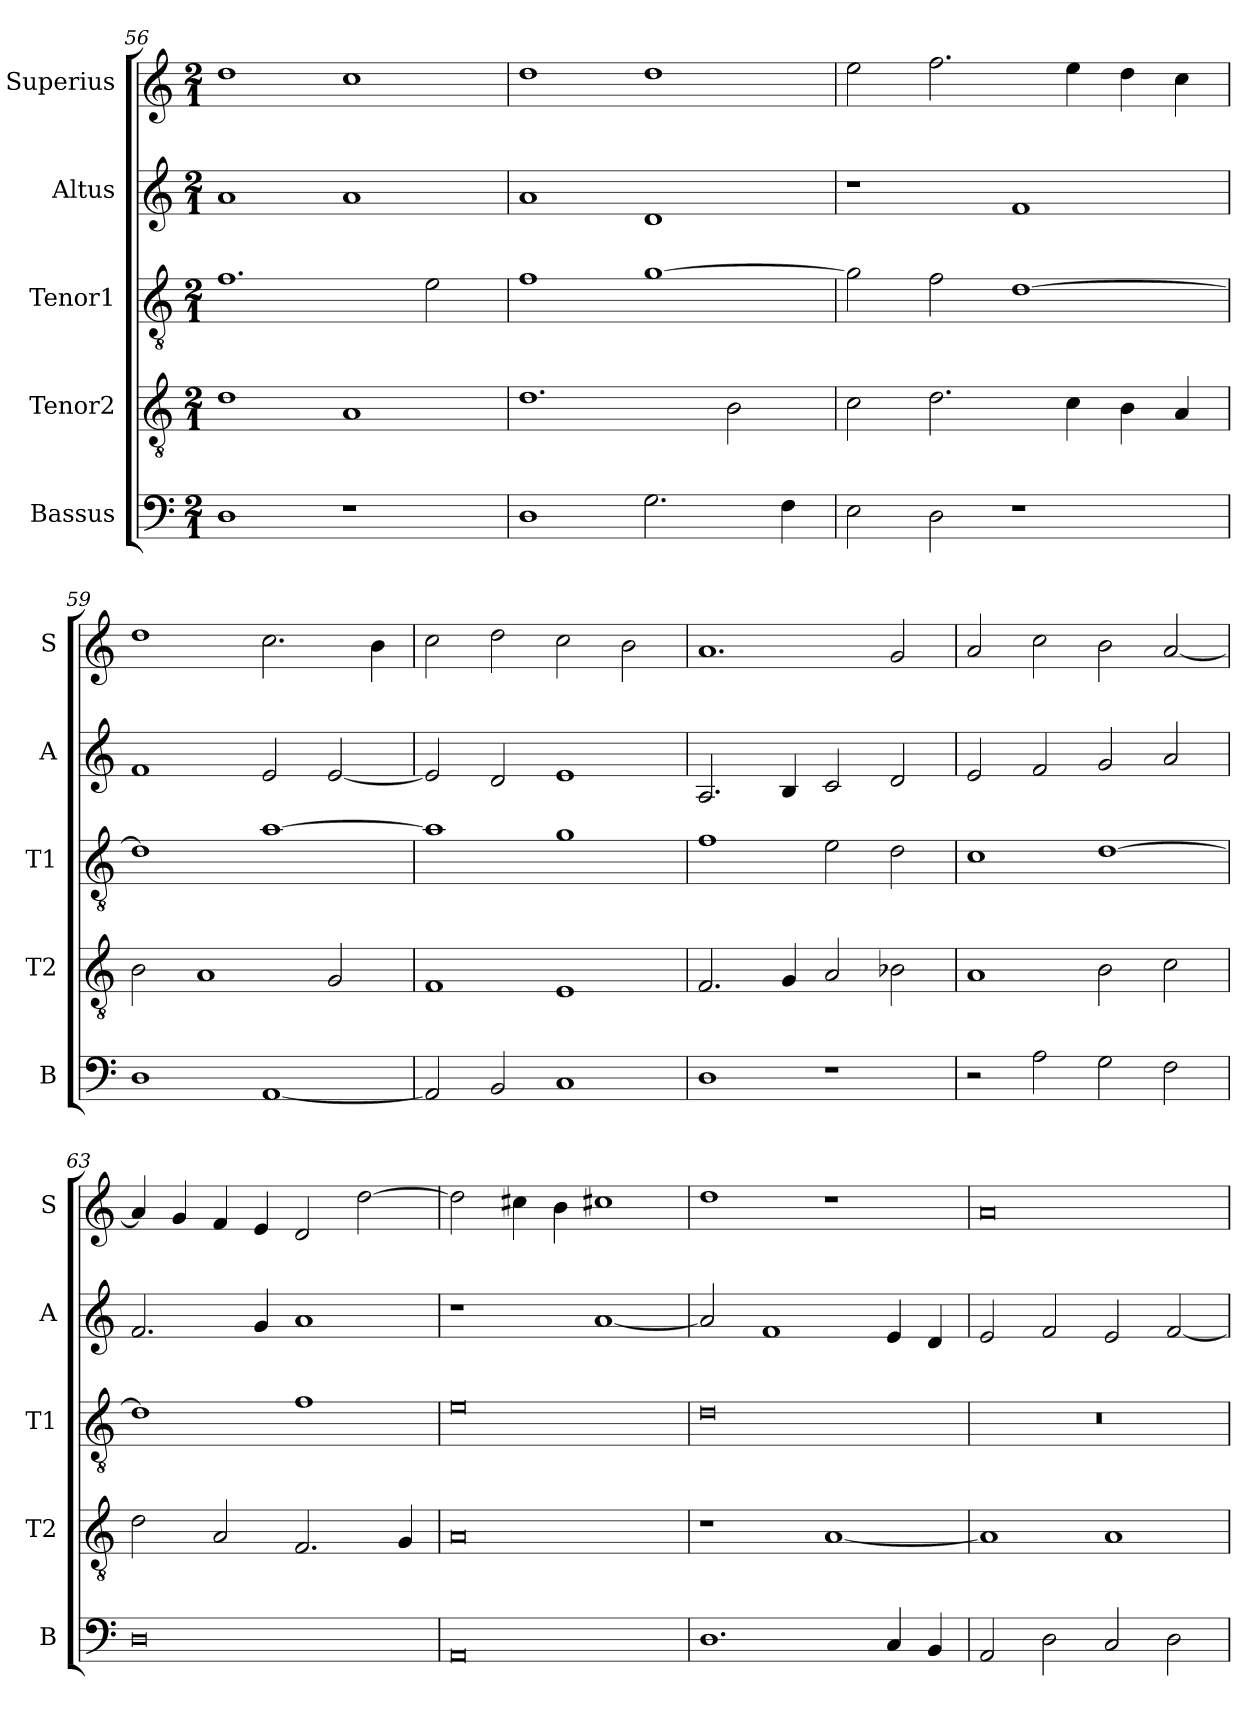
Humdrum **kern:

**kern	**kern	**kern	**kern	**kern
*part5	*part4	*part3	*part2	*part1
*staff5	*staff4	*staff3	*staff2	*staff1
*I"Bassus	*I"Tenor2	*I"Tenor1	*I"Altus	*I"Superius
*I'B	*I'T2	*I'T1	*I'A	*I'S
*clefF4	*clefGv2	*clefGv2	*clefG2	*clefG2
*k[]	*k[]	*k[]	*k[]	*k[]
*M2/1	*M2/1	*M2/1	*M2/1	*M2/1
=56	=56	=56	=56	=56
1D	1d	1.f	1a	1dd
1r	1A	.	1a	1cc
.	.	2e\	.	.
=57	=57	=57	=57	=57
1D	1.d	1f	1a	1dd
2.G\	.	[1g	1d	1dd
.	2B\	.	.	.
4F\	.	.	.	.
=58	=58	=58	=58	=58
2E\	2c\	2g\]	1r	2ee\
2D\	2.d\	2f\	.	2.ff\
1r	.	[1d	1f	.
.	4c\	.	.	4ee\
.	4B\	.	.	4dd\
.	4A/	.	.	4cc\
=59	=59	=59	=59	=59
1D	2B\	1d]	1f	1dd
.	1A	.	.	.
[1AA	.	[1a	2e/	2.cc\
.	2G/	.	[2e/	.
.	.	.	.	4b\
=60	=60	=60	=60	=60
2AA/]	1F	1a]	2e/]	2cc\
2BB/	.	.	2d/	2dd\
1C	1E	1g	1e	2cc\
.	.	.	.	2b\
=61	=61	=61	=61	=61
1D	2.F/	1f	2.A/	1.a
.	4G/	.	4B/	.
1r	2A/	2e\	2c/	.
.	2B-X\	2d\	2d/	2g/
=62	=62	=62	=62	=62
2r	1A	1c	2e/	2a/
2A\	.	.	2f/	2cc\
2G\	2B\	[1d	2g/	2b\
2F\	2c\	.	2a/	[2a/
=63	=63	=63	=63	=63
0D	2d\	1d]	2.f/	4a/]
.	.	.	.	4g/
.	2A/	.	.	4f/
.	.	.	4g/	4e/
.	2.F/	1f	1a	2d/
.	.	.	.	[2dd\
.	4G/	.	.	.
=64	=64	=64	=64	=64
0AA	0A	0e	1r	2dd\]
.	.	.	.	4cc#X\
.	.	.	.	4b\
.	.	.	[1a	1cc#X
=65	=65	=65	=65	=65
1.D	1r	0d	2a/]	1dd
.	.	.	1f	.
.	[1A	.	.	1r
4C/	.	.	4e/	.
4BB/	.	.	4d/	.
=66	=66	=66	=66	=66
2AA/	1A]	0r	2e/	0a
2D\	.	.	2f/	.
2C/	1A	.	2e/	.
2D\	.	.	[2f/	.
=	=	=	=	=
*-	*-	*-	*-	*-
